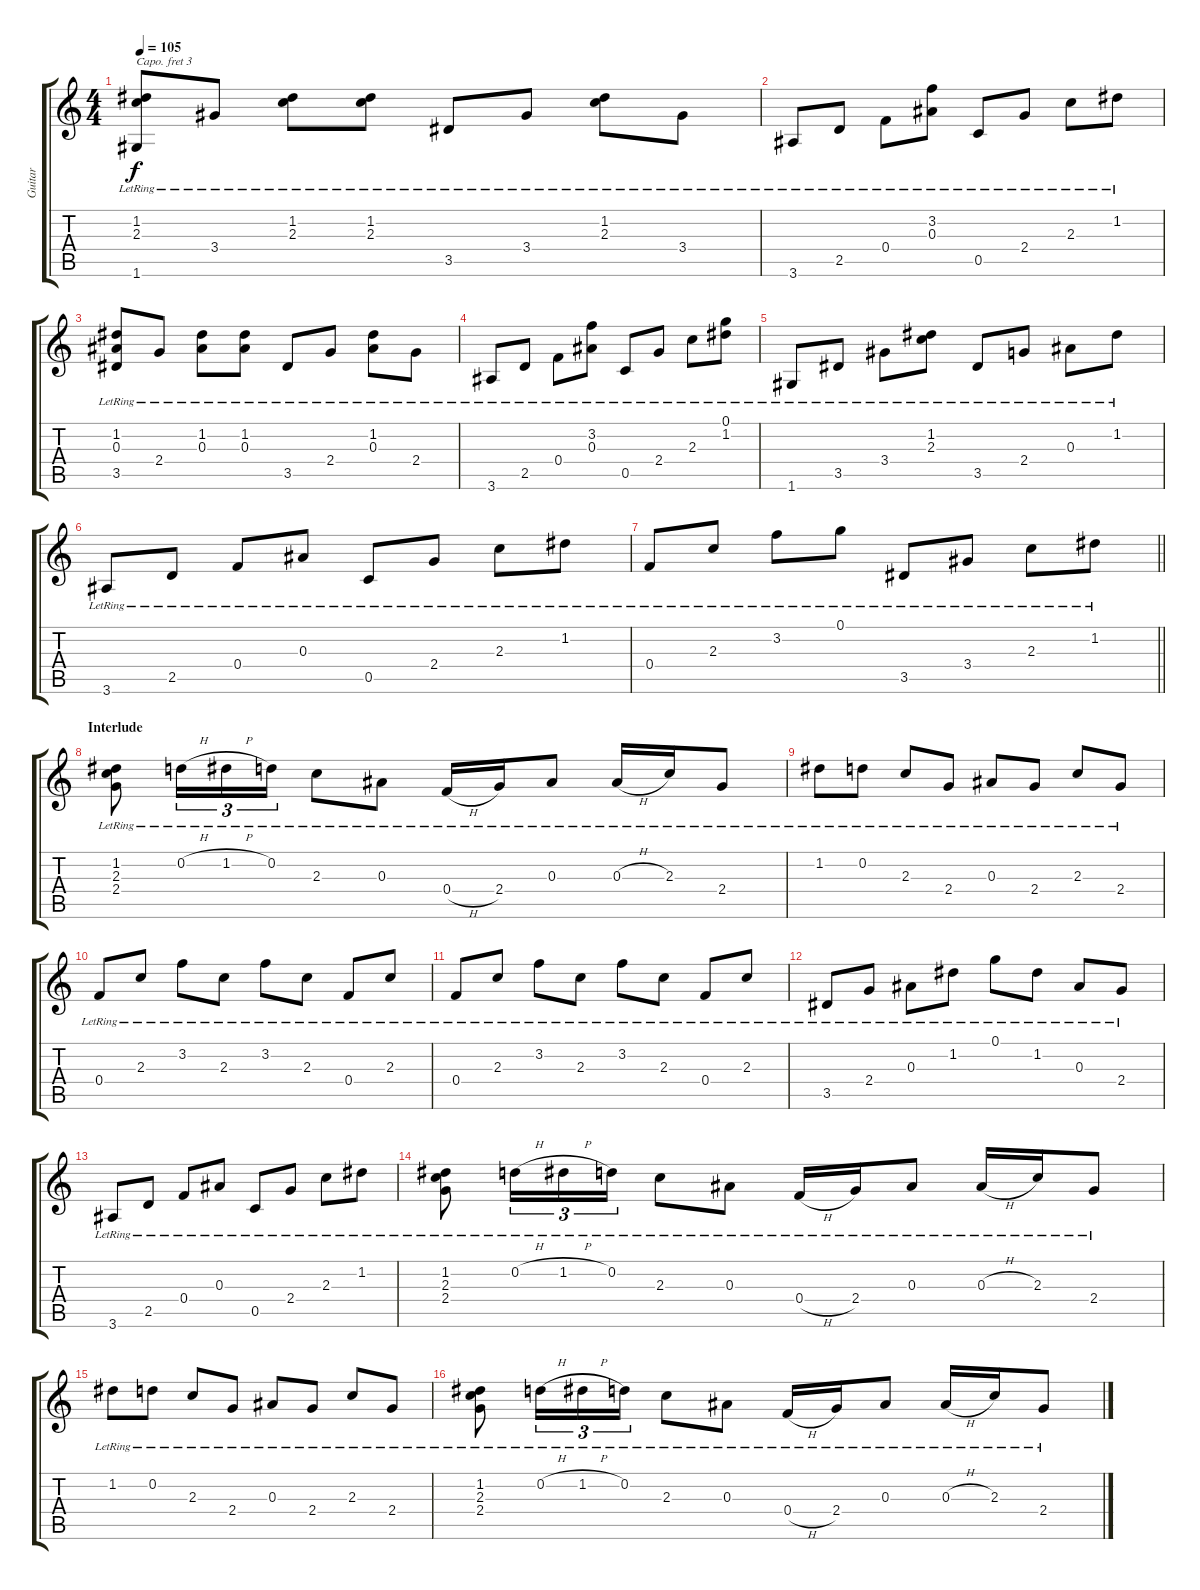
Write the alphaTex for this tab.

\track ("Guitar " "Guitar ") {instrument acousticguitarsteel}
\staff {score tabs}
\capo 3
\tuning (E4 B3 G3 D3 A2 E2) {hide}
\ts (4 4)
\tempo 105
\clef g2
\ks c
(1.2{lr} 2.3{lr} 1.6{lr}).8{dy f volume 9} 3.4{lr}.8 (1.2{lr} 2.3{lr}).8 (1.2{lr} 2.3{lr}).8 3.5{lr}.8 3.4{lr}.8 (1.2{lr} 2.3{lr}).8 3.4{lr}.8 |
3.6{lr}.8 2.5{lr}.8 0.4{lr}.8 (3.2{lr} 0.3{lr}).8 0.5{lr}.8 2.4{lr}.8 2.3{lr}.8 1.2{lr}.8 |
(1.2{lr} 0.3{lr} 3.5{lr}).8{volume 9} 2.4{lr}.8 (1.2{lr} 0.3{lr}).8 (1.2{lr} 0.3{lr}).8 3.5{lr}.8 2.4{lr}.8 (1.2{lr} 0.3{lr}).8 2.4{lr}.8 |
3.6{lr}.8 2.5{lr}.8 0.4{lr}.8 (3.2{lr} 0.3{lr}).8 0.5{lr}.8 2.4{lr}.8 2.3{lr}.8 (0.1{lr} 1.2{lr}).8 |
1.6{lr}.8 3.5{lr}.8 3.4{lr}.8 (1.2{lr} 2.3{lr}).8 3.5{lr}.8 2.4{lr}.8 0.3{lr}.8 1.2{lr}.8 |
3.6{lr}.8 2.5{lr}.8 0.4{lr}.8 0.3{lr}.8 0.5{lr}.8 2.4{lr}.8 2.3{lr}.8 1.2{lr}.8 |
\barLineRight lightlight
0.4{lr}.8 2.3{lr}.8 3.2{lr}.8 0.1{lr}.8 3.5{lr}.8 3.4{lr}.8 2.3{lr}.8 1.2{lr}.8 |
\section ("" "Interlude")
(1.2{lr} 2.3{lr} 2.4{lr}).8 0.2{h lr}.16{tu (3 2)} 1.2{h lr}.16{tu (3 2)} 0.2{lr}.16{tu (3 2)} 2.3{lr}.8 0.3{lr}.8 0.4{h lr}.16 2.4{lr}.16 0.3{lr}.8 0.3{h lr}.16 2.3{lr}.16 2.4{lr}.8 |
1.2{lr}.8 0.2{lr}.8 2.3{lr}.8 2.4{lr}.8 0.3{lr}.8 2.4{lr}.8 2.3{lr}.8 2.4{lr}.8 |
0.4{lr}.8 2.3{lr}.8 3.2{lr}.8 2.3{lr}.8 3.2{lr}.8 2.3{lr}.8 0.4{lr}.8 2.3{lr}.8 |
0.4{lr}.8 2.3{lr}.8 3.2{lr}.8 2.3{lr}.8 3.2{lr}.8 2.3{lr}.8 0.4{lr}.8 2.3{lr}.8 |
3.5{lr}.8 2.4{lr}.8 0.3{lr}.8 1.2{lr}.8 0.1{lr}.8 1.2{lr}.8 0.3{lr}.8 2.4{lr}.8 |
3.6{lr}.8 2.5{lr}.8 0.4{lr}.8 0.3{lr}.8 0.5{lr}.8 2.4{lr}.8 2.3{lr}.8 1.2{lr}.8 |
(1.2{lr} 2.3{lr} 2.4{lr}).8 0.2{h lr}.16{tu (3 2)} 1.2{h lr}.16{tu (3 2)} 0.2{lr}.16{tu (3 2)} 2.3{lr}.8 0.3{lr}.8 0.4{h lr}.16 2.4{lr}.16 0.3{lr}.8 0.3{h lr}.16 2.3{lr}.16 2.4{lr}.8 |
1.2{lr}.8 0.2{lr}.8 2.3{lr}.8 2.4{lr}.8 0.3{lr}.8 2.4{lr}.8 2.3{lr}.8 2.4{lr}.8 |
(1.2{lr} 2.3{lr} 2.4{lr}).8 0.2{h lr}.16{tu (3 2)} 1.2{h lr}.16{tu (3 2)} 0.2{lr}.16{tu (3 2)} 2.3{lr}.8 0.3{lr}.8 0.4{h lr}.16 2.4{lr}.16 0.3{lr}.8 0.3{h lr}.16 2.3{lr}.16 2.4{lr}.8
